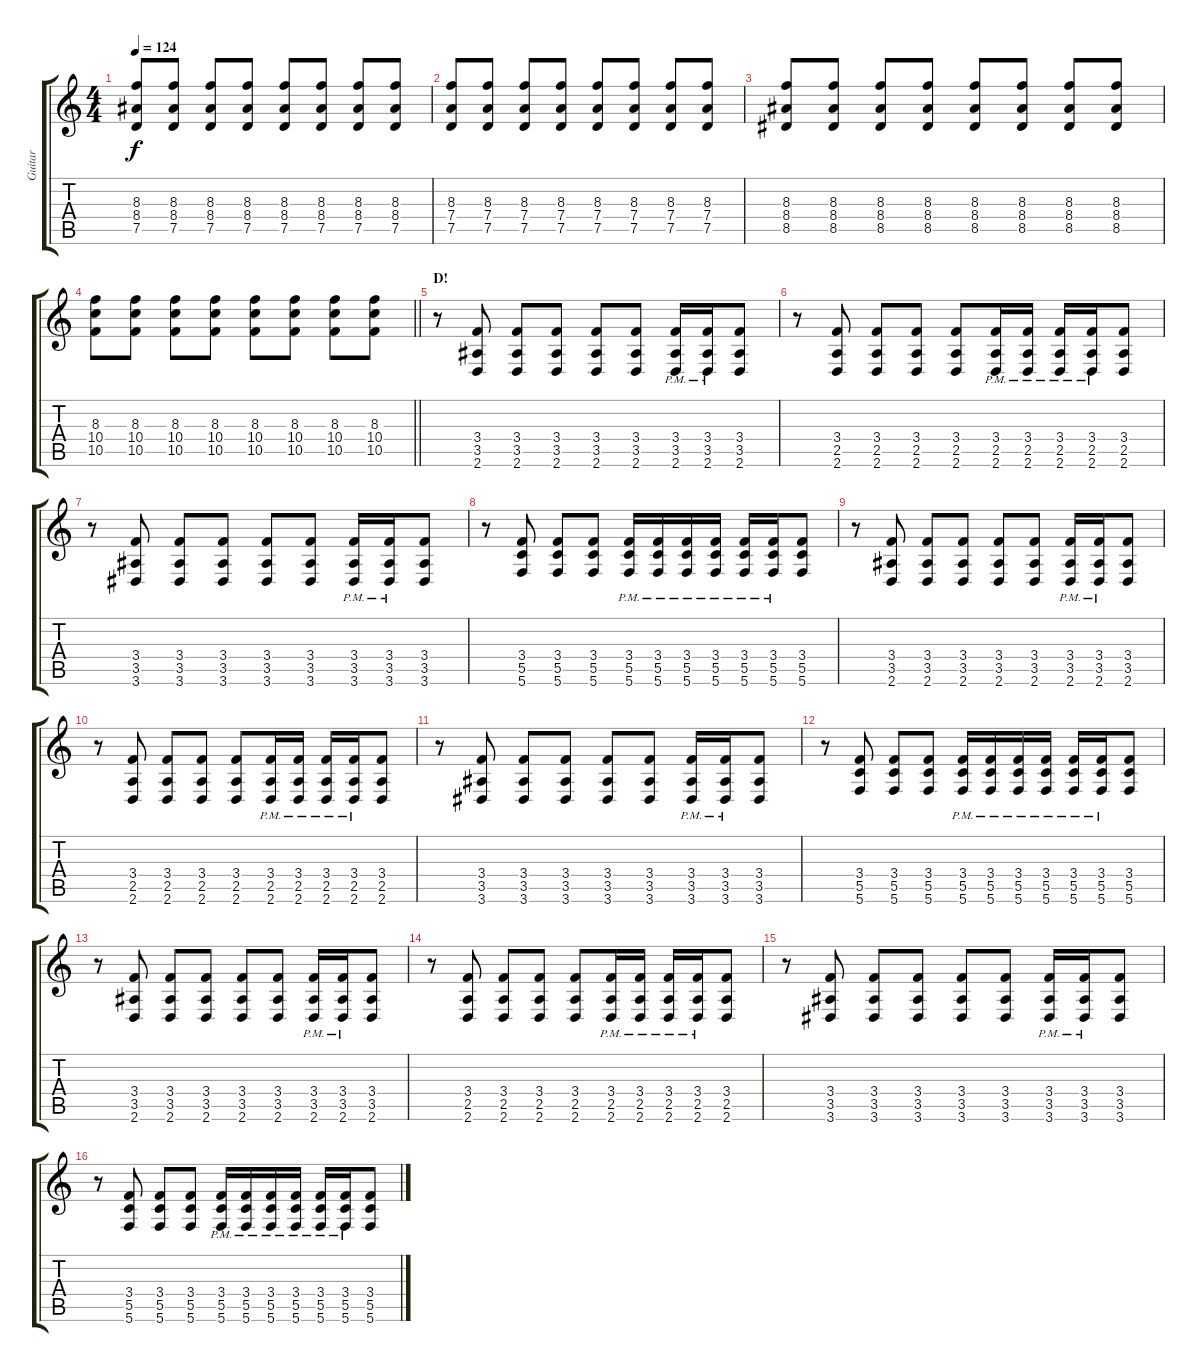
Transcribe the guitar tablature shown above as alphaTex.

\track ("Guitar" "Guitar") {instrument overdrivenguitar}
\staff {score tabs}
\tuning (G4 E4 A3 D3 G2 C2) {hide}
\ts (4 4)
\tempo 124
\clef g2
\ks c
(8.3 8.4 7.5).8{dy f} (8.3 8.4 7.5).8 (8.3 8.4 7.5).8 (8.3 8.4 7.5).8 (8.3 8.4 7.5).8 (8.3 8.4 7.5).8 (8.3 8.4 7.5).8 (8.3 8.4 7.5).8 |
(8.3 7.4 7.5).8 (8.3 7.4 7.5).8 (8.3 7.4 7.5).8 (8.3 7.4 7.5).8 (8.3 7.4 7.5).8 (8.3 7.4 7.5).8 (8.3 7.4 7.5).8 (8.3 7.4 7.5).8 |
(8.3 8.4 8.5).8 (8.3 8.4 8.5).8 (8.3 8.4 8.5).8 (8.3 8.4 8.5).8 (8.3 8.4 8.5).8 (8.3 8.4 8.5).8 (8.3 8.4 8.5).8 (8.3 8.4 8.5).8 |
\barLineRight lightlight
(8.3 10.4 10.5).8 (8.3 10.4 10.5).8 (8.3 10.4 10.5).8 (8.3 10.4 10.5).8 (8.3 10.4 10.5).8 (8.3 10.4 10.5).8 (8.3 10.4 10.5).8 (8.3 10.4 10.5).8 |
\section ("" "D!")
r.8 (3.4 3.5 2.6).8 (3.4 3.5 2.6).8 (3.4 3.5 2.6).8 (3.4 3.5 2.6).8 (3.4 3.5 2.6).8 (3.4{pm} 3.5{pm} 2.6{pm}).16 (3.4{pm} 3.5{pm} 2.6{pm}).16 (3.4 3.5 2.6).8 |
r.8 (3.4 2.5 2.6).8 (3.4 2.5 2.6).8 (3.4 2.5 2.6).8 (3.4 2.5 2.6).8 (3.4{pm} 2.5{pm} 2.6{pm}).16 (3.4{pm} 2.5{pm} 2.6{pm}).16 (3.4{pm} 2.5{pm} 2.6{pm}).16 (3.4{pm} 2.5{pm} 2.6{pm}).16 (3.4 2.5 2.6).8 |
r.8 (3.4 3.5 3.6).8 (3.4 3.5 3.6).8 (3.4 3.5 3.6).8 (3.4 3.5 3.6).8 (3.4 3.5 3.6).8 (3.4{pm} 3.5{pm} 3.6{pm}).16 (3.4{pm} 3.5{pm} 3.6{pm}).16 (3.4 3.5 3.6).8 |
r.8 (3.4 5.5 5.6).8 (3.4 5.5 5.6).8 (3.4 5.5 5.6).8 (3.4{pm} 5.5{pm} 5.6{pm}).16 (3.4{pm} 5.5{pm} 5.6{pm}).16 (3.4{pm} 5.5{pm} 5.6{pm}).16 (3.4{pm} 5.5{pm} 5.6{pm}).16 (3.4{pm} 5.5{pm} 5.6{pm}).16 (3.4{pm} 5.5{pm} 5.6{pm}).16 (3.4 5.5 5.6).8 |
r.8 (3.4 3.5 2.6).8 (3.4 3.5 2.6).8 (3.4 3.5 2.6).8 (3.4 3.5 2.6).8 (3.4 3.5 2.6).8 (3.4{pm} 3.5{pm} 2.6{pm}).16 (3.4{pm} 3.5{pm} 2.6{pm}).16 (3.4 3.5 2.6).8 |
r.8 (3.4 2.5 2.6).8 (3.4 2.5 2.6).8 (3.4 2.5 2.6).8 (3.4 2.5 2.6).8 (3.4{pm} 2.5{pm} 2.6{pm}).16 (3.4{pm} 2.5{pm} 2.6{pm}).16 (3.4{pm} 2.5{pm} 2.6{pm}).16 (3.4{pm} 2.5{pm} 2.6{pm}).16 (3.4 2.5 2.6).8 |
r.8 (3.4 3.5 3.6).8 (3.4 3.5 3.6).8 (3.4 3.5 3.6).8 (3.4 3.5 3.6).8 (3.4 3.5 3.6).8 (3.4{pm} 3.5{pm} 3.6{pm}).16 (3.4{pm} 3.5{pm} 3.6{pm}).16 (3.4 3.5 3.6).8 |
r.8 (3.4 5.5 5.6).8 (3.4 5.5 5.6).8 (3.4 5.5 5.6).8 (3.4{pm} 5.5{pm} 5.6{pm}).16 (3.4{pm} 5.5{pm} 5.6{pm}).16 (3.4{pm} 5.5{pm} 5.6{pm}).16 (3.4{pm} 5.5{pm} 5.6{pm}).16 (3.4{pm} 5.5{pm} 5.6{pm}).16 (3.4{pm} 5.5{pm} 5.6{pm}).16 (3.4 5.5 5.6).8 |
r.8 (3.4 3.5 2.6).8 (3.4 3.5 2.6).8 (3.4 3.5 2.6).8 (3.4 3.5 2.6).8 (3.4 3.5 2.6).8 (3.4{pm} 3.5{pm} 2.6{pm}).16 (3.4{pm} 3.5{pm} 2.6{pm}).16 (3.4 3.5 2.6).8 |
r.8 (3.4 2.5 2.6).8 (3.4 2.5 2.6).8 (3.4 2.5 2.6).8 (3.4 2.5 2.6).8 (3.4{pm} 2.5{pm} 2.6{pm}).16 (3.4{pm} 2.5{pm} 2.6{pm}).16 (3.4{pm} 2.5{pm} 2.6{pm}).16 (3.4{pm} 2.5{pm} 2.6{pm}).16 (3.4 2.5 2.6).8 |
r.8 (3.4 3.5 3.6).8 (3.4 3.5 3.6).8 (3.4 3.5 3.6).8 (3.4 3.5 3.6).8 (3.4 3.5 3.6).8 (3.4{pm} 3.5{pm} 3.6{pm}).16 (3.4{pm} 3.5{pm} 3.6{pm}).16 (3.4 3.5 3.6).8 |
r.8 (3.4 5.5 5.6).8 (3.4 5.5 5.6).8 (3.4 5.5 5.6).8 (3.4{pm} 5.5{pm} 5.6{pm}).16 (3.4{pm} 5.5{pm} 5.6{pm}).16 (3.4{pm} 5.5{pm} 5.6{pm}).16 (3.4{pm} 5.5{pm} 5.6{pm}).16 (3.4{pm} 5.5{pm} 5.6{pm}).16 (3.4{pm} 5.5{pm} 5.6{pm}).16 (3.4 5.5 5.6).8
